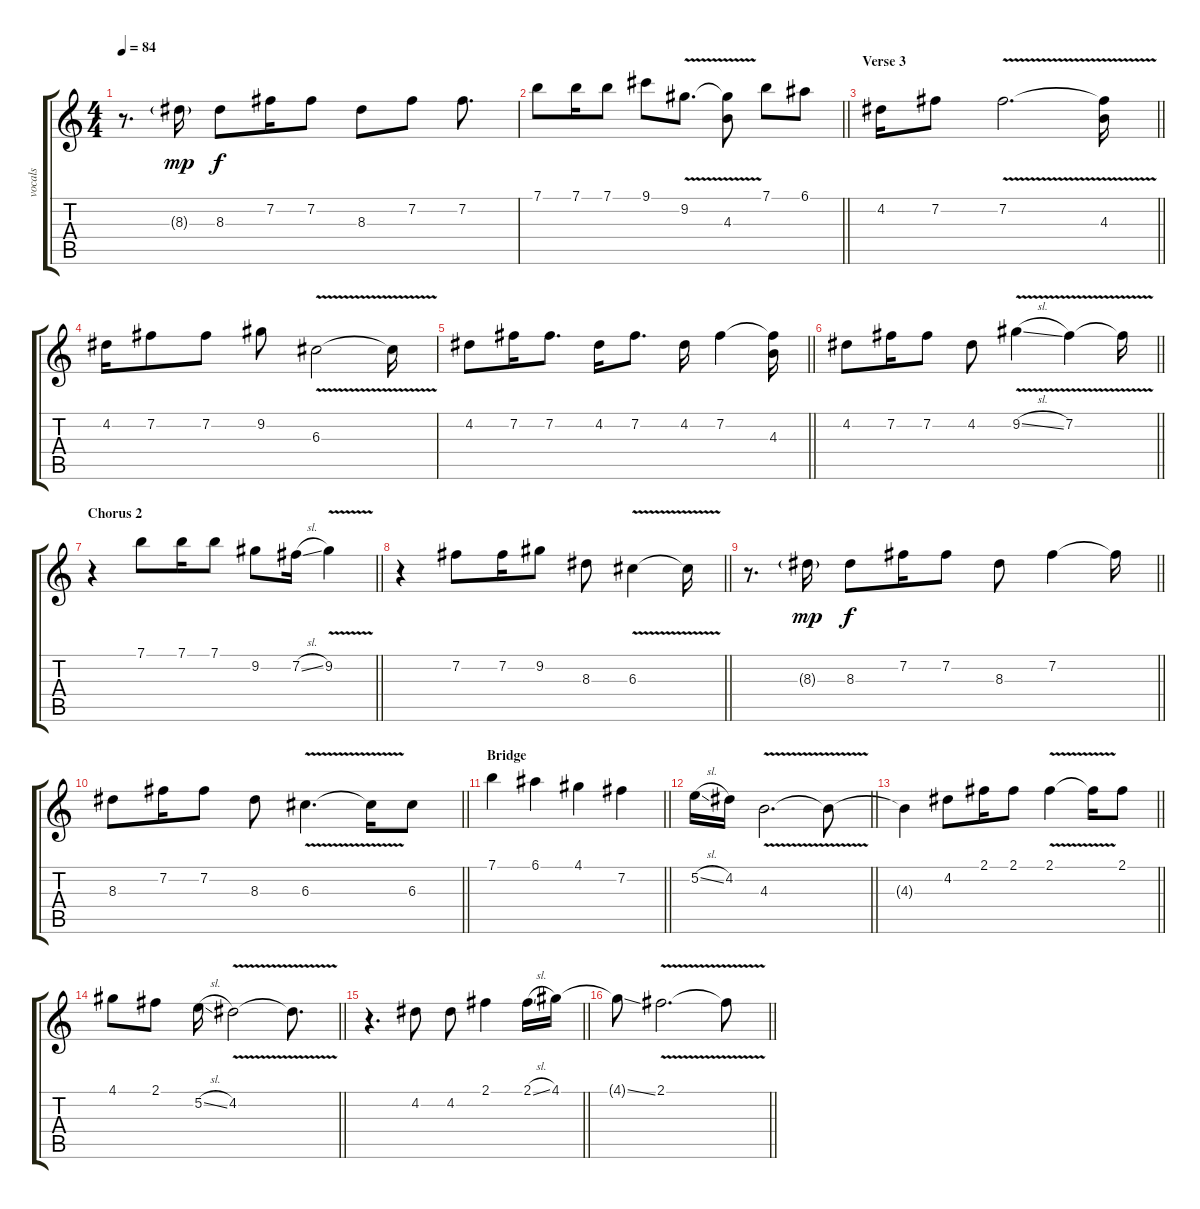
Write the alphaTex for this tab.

\track ("vocals" "vocals") {instrument acousticguitarnylon}
\staff {score tabs}
\tuning (E4 B3 G3 D3 A2 E2) {hide}
\ts (4 4)
\tempo 84
\clef g2
\ks c
r.8{d dy f} 8.3{g}.16{dy mp} 8.3.8{dy f} 7.2.16 7.2.8 8.3.8 7.2.8 7.2.8{d} |
\barLineRight lightlight
7.1.8 7.1.16 7.1.8 9.1.8 9.2{v}.8{d} (9.2{t} 4.3).8 7.1.8 6.1.8 |
\section ("" "Verse 3")
\barLineRight lightlight
4.2.16 7.2.8 7.2{v}.2{d} (7.2{t} 4.3).16 |
4.2.16 7.2.8 7.2.8 9.2.8 6.3{v}.2 6.3{t}.16 |
\barLineRight lightlight
4.2.8 7.2.16 7.2.8{d} 4.2.16 7.2.8{d} 4.2.16 7.2.4 (7.2{t} 4.3).16 |
\barLineRight lightlight
4.2.8 7.2.16 7.2.8 4.2.8 9.2{v sl}.4 7.2{v}.4 7.2{t}.16 |
\section ("" "Chorus 2")
\barLineRight lightlight
r.4 7.1.8 7.1.16 7.1.8 9.2.8 7.2{sl}.16 9.2{v}.4 |
\barLineRight lightlight
r.4 7.2.8 7.2.16 9.2.8 8.3.8 6.3{v}.4 6.3{t}.16 |
\barLineRight lightlight
r.8{d} 8.3{g}.16{dy mp} 8.3.8{dy f} 7.2.16 7.2.8 8.3.8 7.2.4 7.2{t}.16 |
\barLineRight lightlight
8.3.8 7.2.16 7.2.8 8.3.8 6.3{v}.4{d} 6.3{t}.16 6.3.8 |
\section ("" "Bridge")
\barLineRight lightlight
7.1.4 6.1.4 4.1.4 7.2.4 |
\barLineRight lightlight
5.2{sl}.16 4.2.16 4.3{v}.2{d} 4.3{t}.8 |
\barLineRight lightlight
4.3{t}.4 4.2.8 2.1.16 2.1.8 2.1{v}.4 2.1{t}.16 2.1.8 |
\barLineRight lightlight
4.1.8 2.1.8 5.2{sl}.16 4.2{v}.2 4.2{t}.8{d} |
\barLineRight lightlight
r.4{d} 4.2.8 4.2.8 2.1.4 2.1{sl}.16 4.1.16 |
\barLineRight lightlight
4.1{ss t}.8 2.1{v}.2{d} 2.1{t}.8
